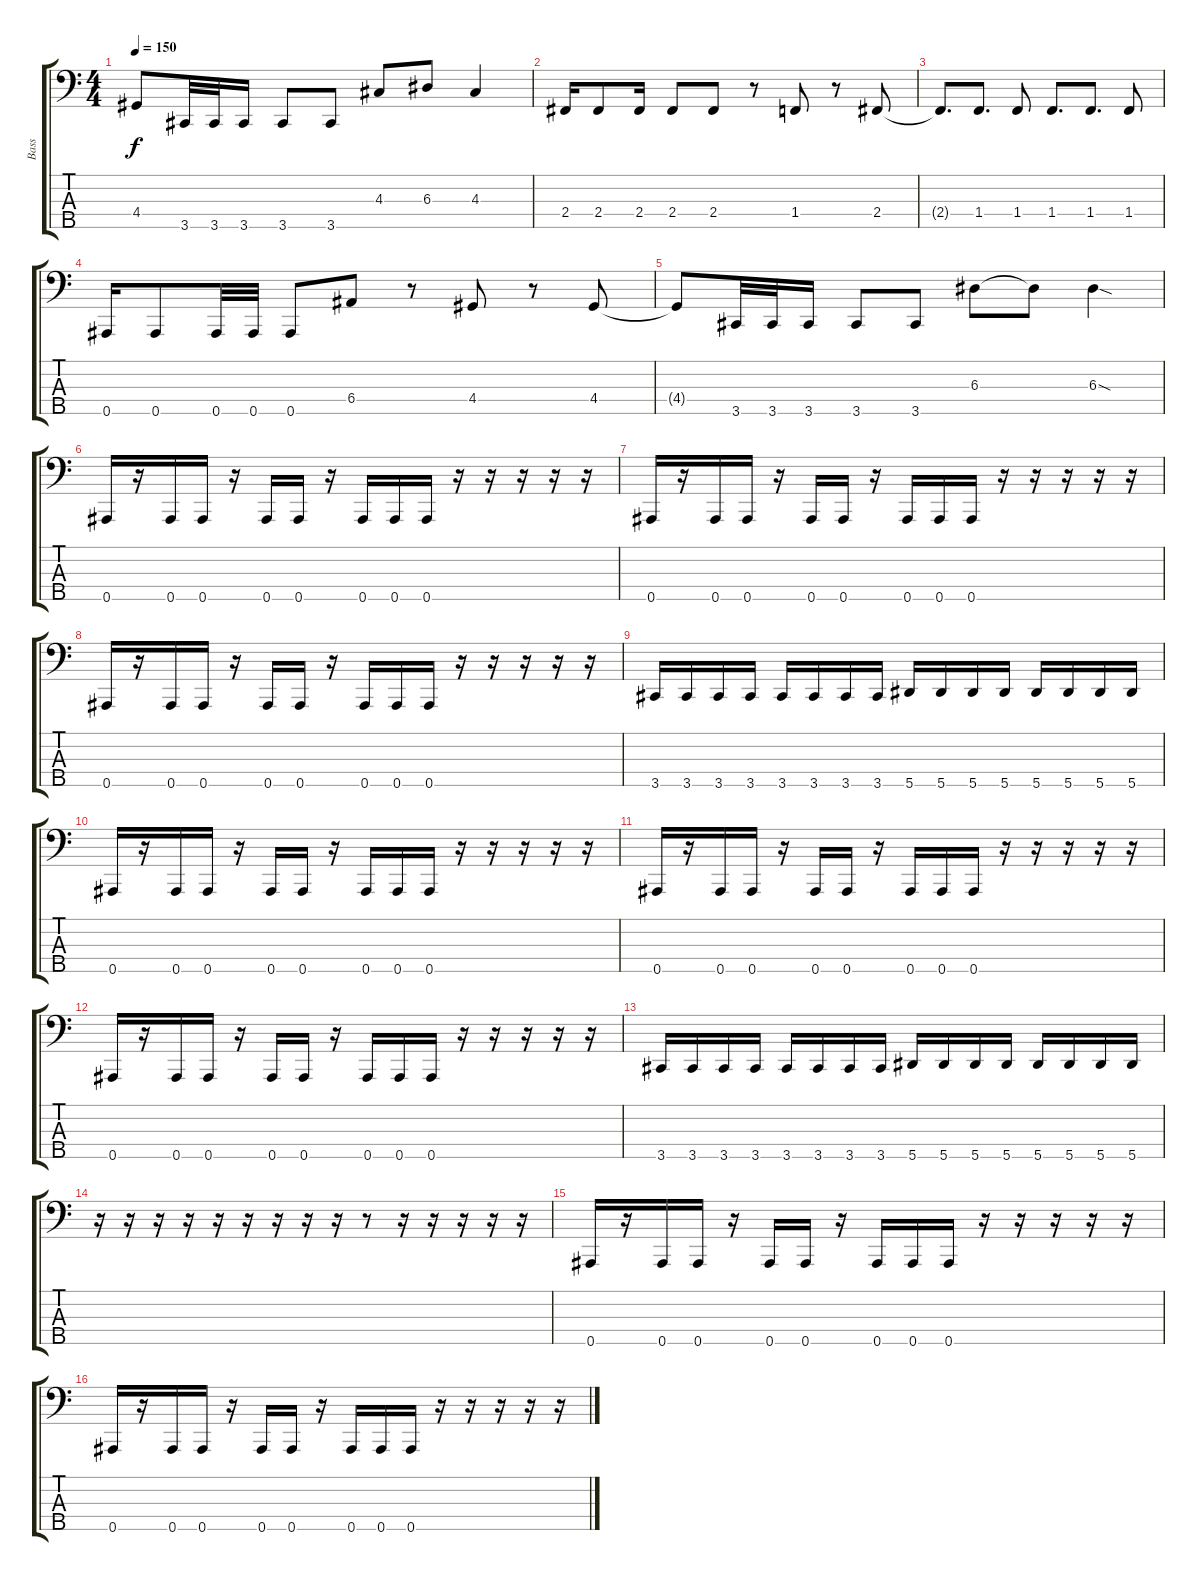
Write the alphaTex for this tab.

\track ("Bass" "Bass") {instrument electricbassfinger}
\staff {score tabs}
\tuning (G2 D2 A1 E1 Bb0) {hide}
\ts (4 4)
\tempo 150
\clef f4
\ks c
4.4{t}.8{dy f} 3.5.32 3.5.32 3.5.16 3.5.8 3.5.8 4.3.8 6.3.8 4.3.4 |
2.4.16 2.4.8 2.4.16 2.4.8 2.4.8 r.8 1.4.8 r.8 2.4.8 |
2.4{t}.8{d} 1.4.8{d} 1.4.8 1.4.8{d} 1.4.8{d} 1.4.8 |
0.5.16 0.5.8 0.5.32 0.5.32 0.5.8 6.4.8 r.8 4.4.8 r.8 4.4.8 |
4.4{t}.8 3.5.32 3.5.32 3.5.16 3.5.8 3.5.8 6.3.8 6.3{t}.8 6.3{sod}.4 |
0.5.16 r.16 0.5.16 0.5.16 r.16 0.5.16 0.5.16 r.16 0.5.16 0.5.16 0.5.16 r.16 r.16 r.16 r.16 r.16 |
0.5.16 r.16 0.5.16 0.5.16 r.16 0.5.16 0.5.16 r.16 0.5.16 0.5.16 0.5.16 r.16 r.16 r.16 r.16 r.16 |
0.5.16 r.16 0.5.16 0.5.16 r.16 0.5.16 0.5.16 r.16 0.5.16 0.5.16 0.5.16 r.16 r.16 r.16 r.16 r.16 |
3.5.16 3.5.16 3.5.16 3.5.16 3.5.16 3.5.16 3.5.16 3.5.16 5.5.16 5.5.16 5.5.16 5.5.16 5.5.16 5.5.16 5.5.16 5.5.16 |
0.5.16 r.16 0.5.16 0.5.16 r.16 0.5.16 0.5.16 r.16 0.5.16 0.5.16 0.5.16 r.16 r.16 r.16 r.16 r.16 |
0.5.16 r.16 0.5.16 0.5.16 r.16 0.5.16 0.5.16 r.16 0.5.16 0.5.16 0.5.16 r.16 r.16 r.16 r.16 r.16 |
0.5.16 r.16 0.5.16 0.5.16 r.16 0.5.16 0.5.16 r.16 0.5.16 0.5.16 0.5.16 r.16 r.16 r.16 r.16 r.16 |
3.5.16 3.5.16 3.5.16 3.5.16 3.5.16 3.5.16 3.5.16 3.5.16 5.5.16 5.5.16 5.5.16 5.5.16 5.5.16 5.5.16 5.5.16 5.5.16 |
r.16 r.16 r.16 r.16 r.16 r.16 r.16 r.16 r.16 r.8 r.16 r.16 r.16 r.16 r.16 |
0.5.16 r.16 0.5.16 0.5.16 r.16 0.5.16 0.5.16 r.16 0.5.16 0.5.16 0.5.16 r.16 r.16 r.16 r.16 r.16 |
0.5.16 r.16 0.5.16 0.5.16 r.16 0.5.16 0.5.16 r.16 0.5.16 0.5.16 0.5.16 r.16 r.16 r.16 r.16 r.16
